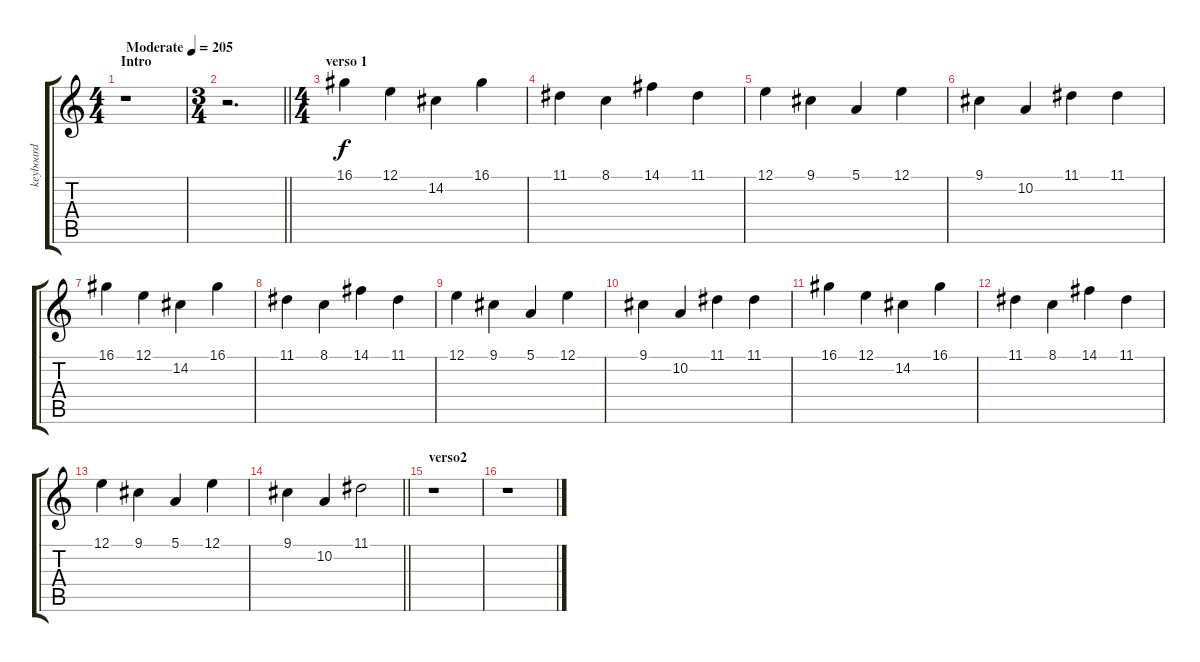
\track ("keyboard" "keyboard") {instrument pad7halo}
\staff {score tabs}
\tuning (E4 B3 G3 D3 A2 E2) {hide}
\ts (4 4)
\section ("" "Intro")
\tempo (205 "Moderate")
\clef g2
\ks c
r.1{dy f instrument pad7halo} |
\ts (3 4)
\barLineRight lightlight
r.2{d} |
\ts (4 4)
\section ("" "verso 1")
16.1.4 12.1.4 14.2.4 16.1.4 |
11.1.4 8.1.4 14.1.4 11.1.4 |
12.1.4 9.1.4 5.1.4 12.1.4 |
9.1.4 10.2.4 11.1.4 11.1.4 |
16.1.4 12.1.4 14.2.4 16.1.4 |
11.1.4 8.1.4 14.1.4 11.1.4 |
12.1.4 9.1.4 5.1.4 12.1.4 |
9.1.4 10.2.4 11.1.4 11.1.4 |
16.1.4 12.1.4 14.2.4 16.1.4 |
11.1.4 8.1.4 14.1.4 11.1.4 |
12.1.4 9.1.4 5.1.4 12.1.4 |
\barLineRight lightlight
9.1.4 10.2.4 11.1.2 |
\section ("" "verso2")
r.1 |
r.1
